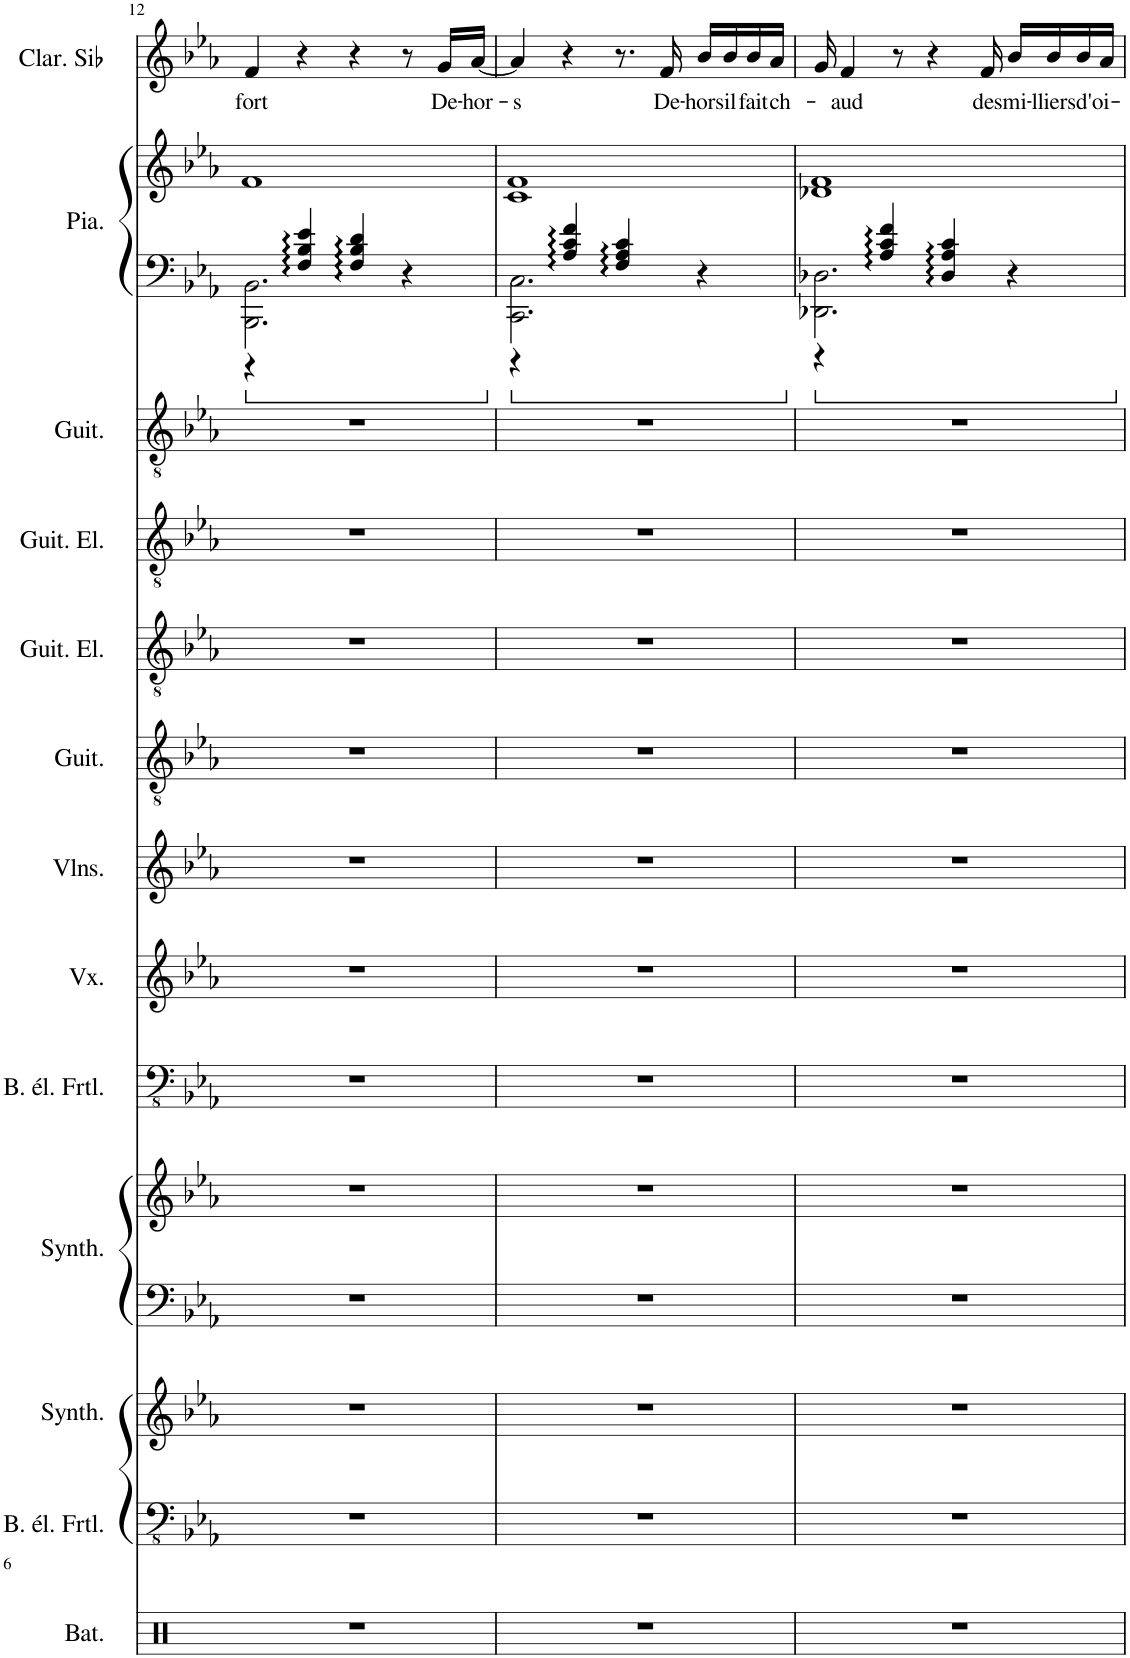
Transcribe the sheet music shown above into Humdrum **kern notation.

**kern	**kern	**kern	**kern	**kern	**kern	**kern	**kern	**kern	**kern	**kern	**kern	**kern	**kern	**kern	**text
*part13	*part12	*part11	*part10	*part10	*part9	*part8	*part7	*part6	*part5	*part4	*part3	*part2	*part2	*part1	*part1
*staff15	*staff14	*staff13	*staff12	*staff11	*staff10	*staff9	*staff8	*staff7	*staff6	*staff5	*staff4	*staff3	*staff2	*staff1	*staff1
*I"Batterie	*I"Basse électrique fretless	*I"Synthétiseur de créneaux	*I"Synthétiseur d'instruments à cordes	*	*I"Basse électrique fretless	*I"Voix	*I"Violons	*I"Guitare acoustique	*I"Guitare électrique, gtr solo	*I"Guitare électrique	*I"Guitare classique	*I"Piano	*	*I"Clarinette en Sib	*
*I'Bat.	*I'B. él. Frtl.	*I'Synth.	*I'Synth.	*	*I'B. él. Frtl.	*I'Vx.	*I'Vlns.	*I'Guit.	*I'Guit. El.	*I'Guit. El.	*I'Guit.	*I'Pia.	*	*I'Clar. Sib	*
!!LO:PB:g=z
*clefX	*clefFv4	*clefG2	*clefF4	*clefG2	*clefFv4	*clefG2	*clefG2	*clefGv2	*clefGv2	*clefGv2	*clefGv2	*clefF4	*clefG2	*clefG2	*
*	*	*	*	*	*	*	*	*	*	*	*	*	*	*ITrd1c2	*
*k[]	*k[b-e-a-]	*k[b-e-a-]	*k[b-e-a-]	*k[b-e-a-]	*k[b-e-a-]	*k[b-e-a-]	*k[b-e-a-]	*k[b-e-a-]	*k[b-e-a-]	*k[b-e-a-]	*k[b-e-a-]	*k[b-e-a-]	*k[b-e-a-]	*k[b-e-a-]	*
*M4/4	*M4/4	*M4/4	*M4/4	*M4/4	*M4/4	*M4/4	*M4/4	*M4/4	*M4/4	*M4/4	*M4/4	*M4/4	*M4/4	*M4/4	*
=12	=12	=12	=12	=12	=12	=12	=12	=12	=12	=12	=12	=12	=12	=12	=12
*	*	*	*	*	*	*	*	*	*	*	*	*^	*	*	*
!	!	!	!	!	!	!	!	!	!	!	!	!	!	!	!	!LO:LY:b
1r	1r	1r	1r	1r	1r	1r	1r	1r	1r	1r	1r	2.BBB-\ 2.BB-\	4r	1f	4f/	fort
.	.	.	.	.	.	.	.	.	.	.	.	.	4F/ 4B-/ 4e-/	.	4r	.
.	.	.	.	.	.	.	.	.	.	.	.	.	4F/ 4B-/ 4d/	.	4r	.
.	.	.	.	.	.	.	.	.	.	.	.	4r	4ryy	.	8r	.
!	!	!	!	!	!	!	!	!	!	!	!	!	!	!	!	!LO:LY:b
.	.	.	.	.	.	.	.	.	.	.	.	.	.	.	16g/LL	De-
!	!	!	!	!	!	!	!	!	!	!	!	!	!	!	!	!LO:LY:b
.	.	.	.	.	.	.	.	.	.	.	.	.	.	.	[16a-/JJ	-hor-
=13	=13	=13	=13	=13	=13	=13	=13	=13	=13	=13	=13	=13	=13	=13	=13	=13
!	!	!	!	!	!	!	!	!	!	!	!	!	!	!	!	!LO:LY:b
1r	1r	1r	1r	1r	1r	1r	1r	1r	1r	1r	1r	2.CC\ 2.C\	4r	1c 1f	4a-/]	-s
.	.	.	.	.	.	.	.	.	.	.	.	.	4A-/ 4c/ 4f/	.	4r	.
.	.	.	.	.	.	.	.	.	.	.	.	.	4F/ 4A-/ 4c/	.	8.r	.
!	!	!	!	!	!	!	!	!	!	!	!	!	!	!	!	!LO:LY:b
.	.	.	.	.	.	.	.	.	.	.	.	.	.	.	16f/	De-
!	!	!	!	!	!	!	!	!	!	!	!	!	!	!	!	!LO:LY:b
.	.	.	.	.	.	.	.	.	.	.	.	4r	4ryy	.	16b-/LL	-hors
!	!	!	!	!	!	!	!	!	!	!	!	!	!	!	!	!LO:LY:b
.	.	.	.	.	.	.	.	.	.	.	.	.	.	.	16b-/	il
!	!	!	!	!	!	!	!	!	!	!	!	!	!	!	!	!LO:LY:b
.	.	.	.	.	.	.	.	.	.	.	.	.	.	.	16b-/	fait
!	!	!	!	!	!	!	!	!	!	!	!	!	!	!	!	!LO:LY:b
.	.	.	.	.	.	.	.	.	.	.	.	.	.	.	16a-/JJ	ch-
=14	=14	=14	=14	=14	=14	=14	=14	=14	=14	=14	=14	=14	=14	=14	=14	=14
1r	1r	1r	1r	1r	1r	1r	1r	1r	1r	1r	1r	2.DD-X\ 2.D-X\	4r	1d-X 1f	16g/	.
!	!	!	!	!	!	!	!	!	!	!	!	!	!	!	!	!LO:LY:b
.	.	.	.	.	.	.	.	.	.	.	.	.	.	.	4f/	-aud
.	.	.	.	.	.	.	.	.	.	.	.	.	4A-/ 4c/ 4f/	.	.	.
.	.	.	.	.	.	.	.	.	.	.	.	.	.	.	8r	.
.	.	.	.	.	.	.	.	.	.	.	.	.	.	.	4r	.
.	.	.	.	.	.	.	.	.	.	.	.	.	4D-/ 4A-/ 4c/	.	.	.
!	!	!	!	!	!	!	!	!	!	!	!	!	!	!	!	!LO:LY:b
.	.	.	.	.	.	.	.	.	.	.	.	.	.	.	16f/	des
!	!	!	!	!	!	!	!	!	!	!	!	!	!	!	!	!LO:LY:b
.	.	.	.	.	.	.	.	.	.	.	.	4r	4ryy	.	16b-/LL	mi-
!	!	!	!	!	!	!	!	!	!	!	!	!	!	!	!	!LO:LY:b
.	.	.	.	.	.	.	.	.	.	.	.	.	.	.	16b-/	-lliers
!	!	!	!	!	!	!	!	!	!	!	!	!	!	!	!	!LO:LY:b
.	.	.	.	.	.	.	.	.	.	.	.	.	.	.	16b-/	d'oi-
.	.	.	.	.	.	.	.	.	.	.	.	.	.	.	16a-/JJ	.
*	*	*	*	*	*	*	*	*	*	*	*	*v	*v	*	*	*
=	=	=	=	=	=	=	=	=	=	=	=	=	=	=	=
*-	*-	*-	*-	*-	*-	*-	*-	*-	*-	*-	*-	*-	*-	*-	*-
